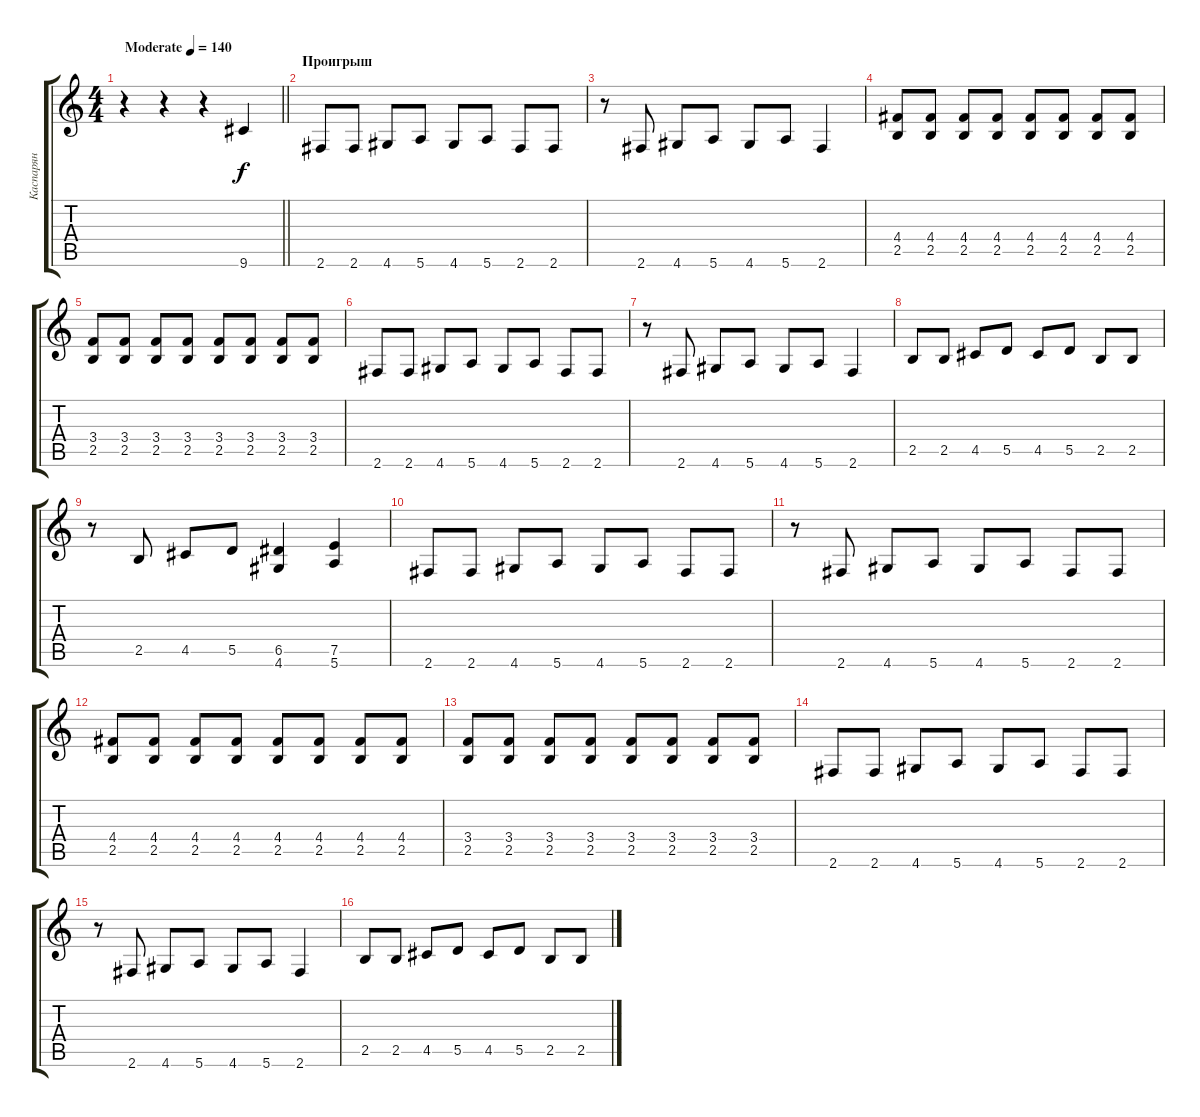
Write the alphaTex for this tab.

\track ("Каспарян" "Каспарян") {instrument electricguitarclean}
\staff {score tabs}
\tuning (E4 B3 G3 D3 A2 E2) {hide}
\ts (4 4)
\tempo (140 "Moderate")
\clef g2
\barLineRight lightlight
\ks c
r.4{dy f instrument electricguitarclean} r.4 r.4 9.6.4 |
\section ("" "Проигрыш")
2.6.8 2.6.8 4.6.8 5.6.8 4.6.8 5.6.8 2.6.8 2.6.8 |
r.8 2.6.8 4.6.8 5.6.8 4.6.8 5.6.8 2.6.4 |
(4.4 2.5).8 (4.4 2.5).8 (4.4 2.5).8 (4.4 2.5).8 (4.4 2.5).8 (4.4 2.5).8 (4.4 2.5).8 (4.4 2.5).8 |
(3.4 2.5).8 (3.4 2.5).8 (3.4 2.5).8 (3.4 2.5).8 (3.4 2.5).8 (3.4 2.5).8 (3.4 2.5).8 (3.4 2.5).8 |
2.6.8 2.6.8 4.6.8 5.6.8 4.6.8 5.6.8 2.6.8 2.6.8 |
r.8 2.6.8 4.6.8 5.6.8 4.6.8 5.6.8 2.6.4 |
2.5.8 2.5.8 4.5.8 5.5.8 4.5.8 5.5.8 2.5.8 2.5.8 |
r.8 2.5.8 4.5.8 5.5.8 (6.5 4.6).4 (7.5 5.6).4 |
2.6.8 2.6.8 4.6.8 5.6.8 4.6.8 5.6.8 2.6.8 2.6.8 |
r.8 2.6.8 4.6.8 5.6.8 4.6.8 5.6.8 2.6.8 2.6.8 |
(4.4 2.5).8 (4.4 2.5).8 (4.4 2.5).8 (4.4 2.5).8 (4.4 2.5).8 (4.4 2.5).8 (4.4 2.5).8 (4.4 2.5).8 |
(3.4 2.5).8 (3.4 2.5).8 (3.4 2.5).8 (3.4 2.5).8 (3.4 2.5).8 (3.4 2.5).8 (3.4 2.5).8 (3.4 2.5).8 |
2.6.8 2.6.8 4.6.8 5.6.8 4.6.8 5.6.8 2.6.8 2.6.8 |
r.8 2.6.8 4.6.8 5.6.8 4.6.8 5.6.8 2.6.4 |
2.5.8 2.5.8 4.5.8 5.5.8 4.5.8 5.5.8 2.5.8 2.5.8
